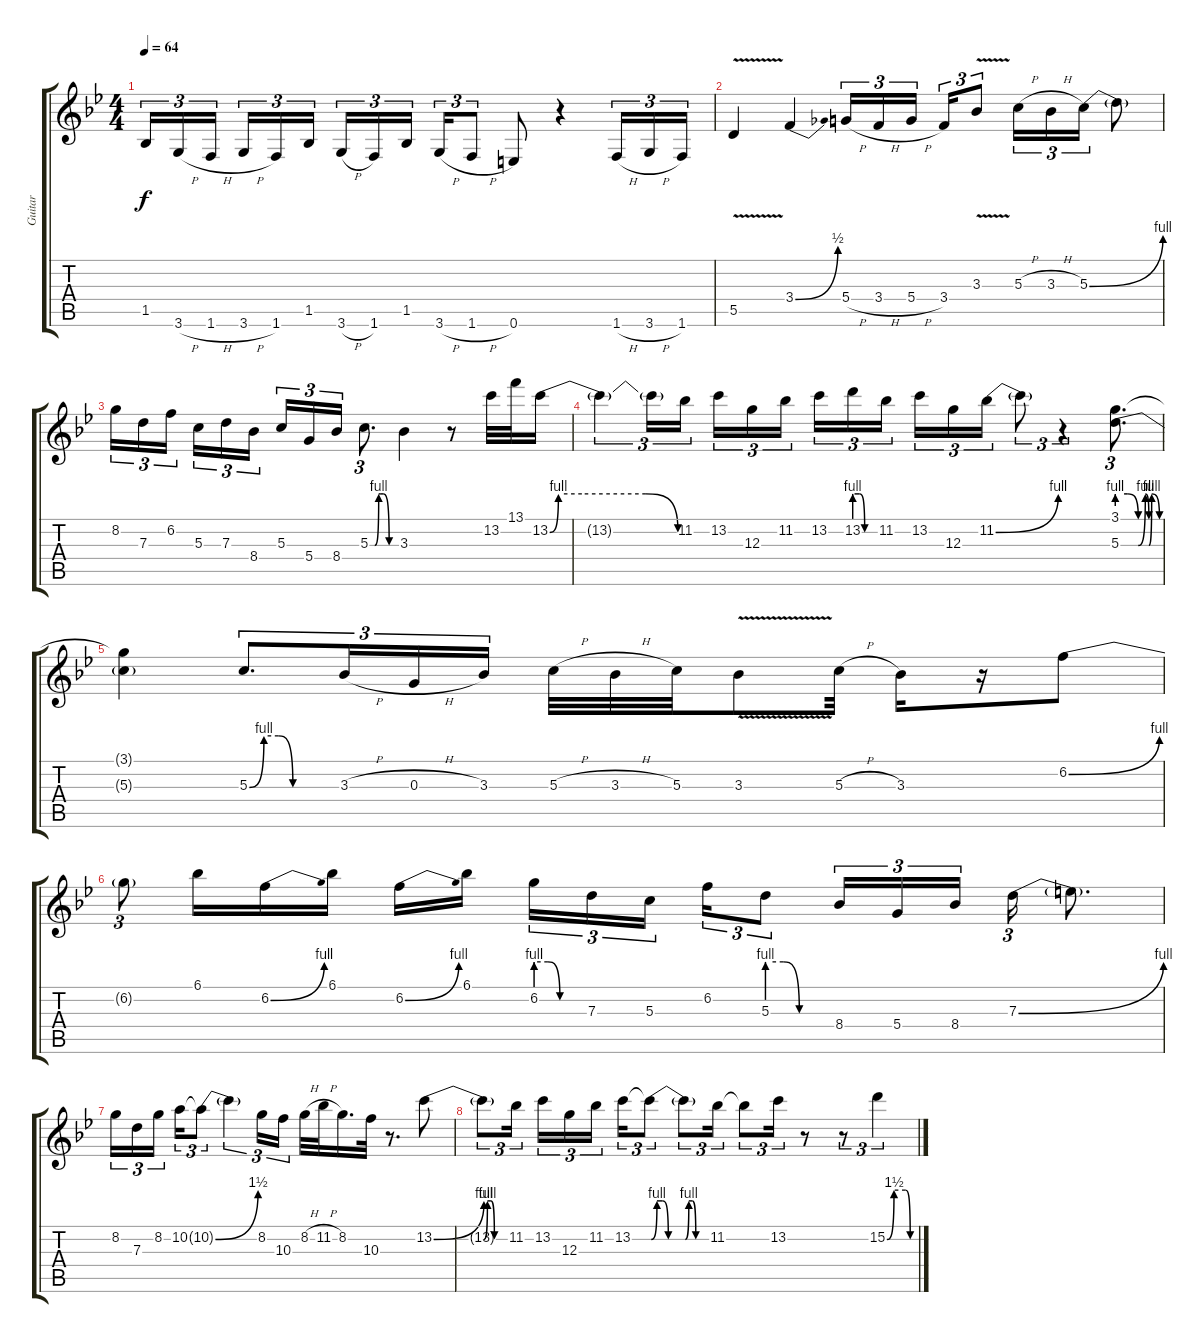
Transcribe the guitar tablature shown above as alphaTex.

\track ("Guitar" "Guitar") {instrument overdrivenguitar}
\staff {score tabs}
\tuning (E4 B3 G3 D3 A2 E2) {hide}
\ts (4 4)
\tempo 64
\clef g2
\ks bb
1.5.16{tu (3 2) dy f} 3.6{h}.16{tu (3 2)} 1.6{h}.16{tu (3 2) beam splitsecondary} 3.6{h}.16{tu (3 2)} 1.6.16{tu (3 2)} 1.5.16{tu (3 2)} 3.6{h}.16{tu (3 2)} 1.6.16{tu (3 2)} 1.5.16{tu (3 2) beam splitsecondary} 3.6{h}.16{tu (3 2)} 1.6{h}.8{tu (3 2)} 0.6.8 r.4 1.6{h}.16{tu (3 2)} 3.6{h}.16{tu (3 2)} 1.6.16{tu (3 2)} |
5.5{v}.4 3.4{be (bend 0 0 60 2)}.4 5.4{h}.16{tu (3 2)} 3.4{h}.16{tu (3 2)} 5.4{h}.16{tu (3 2) beam splitsecondary} 3.4.16{tu (3 2)} 3.3{v}.8{tu (3 2)} 5.3{h}.16{tu (3 2)} 3.3{h}.16{tu (3 2)} 5.3{be (bend 0 0 60 4)}.16{tu (3 2)} 5.3{t}.8 |
8.2.16{tu (3 2)} 7.3.16{tu (3 2)} 6.2.16{tu (3 2) beam splitsecondary} 5.3.16{tu (3 2)} 7.3.16{tu (3 2)} 8.4.16{tu (3 2)} 5.3.16{tu (3 2)} 5.4.16{tu (3 2)} 8.4.16{tu (3 2)} 5.3{be (custom 0 0 11 0 20 4 25 4 30 4 44 0 60 0)}.8{d tu (3 2)} 3.3.4 r.8 13.2.32 13.1.32 13.2{be (custom 0 0 4 4 15 4 45 4 60 0)}.16 |
13.2{t}.4{tu (3 2)} 13.2{t}.16{tu (3 2)} 11.2.16{tu (3 2)} 13.2.16{tu (3 2)} 12.3.16{tu (3 2)} 11.2.16{tu (3 2) beam splitsecondary} 13.2.16{tu (3 2)} 13.2{be (custom 0 4 15 4 30 0 60 0)}.16{tu (3 2)} 11.2.16{tu (3 2)} 13.2.16{tu (3 2)} 12.3.16{tu (3 2)} 11.2{be (bend 0 0 60 4)}.16{tu (3 2)} 11.2{t}.8{tu (3 2)} r.4{tu (3 2)} (3.1 5.3{be (custom 0 4 15 4 30 0 40 4 45 0 49 4 60 0)}).8{d tu (3 2)} |
(3.1{t} 5.3{t}).4 5.3{be (custom 0 0 10 4 20 4 30 0 60 0)}.8{d tu (3 2)} 3.3{h}.16{tu (3 2)} 0.3{h}.16{tu (3 2)} 3.3.16{tu (3 2)} 5.3{h}.32 3.3{h}.32 5.3.32 3.3{v}.8 5.3{h}.32 3.3.16 r.16 6.2{be (bend 0 0 60 4)}.8 |
6.2{t}.8{tu (3 2)} 6.1.16 6.2{be (bend 0 0 60 4)}.16 6.1.16 6.2{be (bend 0 0 60 4)}.16 6.1.16{beam splitsecondary} 6.2{be (custom 0 4 15 4 30 0 60 0)}.16{tu (3 2)} 7.3.16{tu (3 2)} 5.3.16{tu (3 2)} 6.2.16{tu (3 2)} 5.3{be (custom 0 4 15 4 30 0 60 0)}.8{tu (3 2)} 8.4.16{tu (3 2)} 5.4.16{tu (3 2)} 8.4.16{tu (3 2)} 7.3{be (bend 0 0 60 4)}.16{tu (3 2)} 7.3{t}.8{d} |
8.2.16{tu (3 2)} 7.3.16{tu (3 2)} 8.2.16{tu (3 2) beam splitsecondary} 10.2.16{tu (3 2)} 10.2{be (bend 0 0 60 6) t}.8{tu (3 2)} 10.2{t}.4{tu (3 2)} 8.2.16{tu (3 2)} 10.3.16{tu (3 2)} 8.2{h}.32 11.2{h}.32 8.2.16{d} 10.3.32 r.8{d} 13.2{be (bend 0 0 60 4)}.8 |
13.2{be (custom 0 0 10 4 20 4 30 0 60 0) t}.8{tu (3 2)} 11.2.16{tu (3 2) beam splitsecondary} 13.2.16{tu (3 2)} 12.3.16{tu (3 2)} 11.2.16{tu (3 2)} 13.2.16{tu (3 2)} 13.2{be (custom 0 0 10 4 20 4 30 0 60 0) t}.8{tu (3 2)} 13.2{be (custom 0 0 10 4 20 4 30 0 60 0) t}.8{tu (3 2)} 11.2.16{tu (3 2)} 11.2{t}.8{tu (3 2)} 13.2.16{tu (3 2)} r.8 r.8{tu (3 2)} 15.2{be (custom 0 0 15 6 40 6 50 0 60 0)}.4{tu (3 2)}
